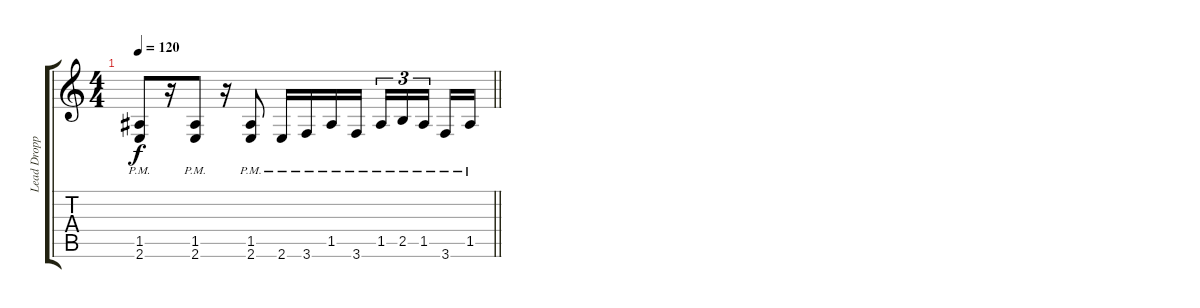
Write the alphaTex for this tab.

\track ("Lead Dropped D " "Lead Dropp") {instrument distortionguitar}
\staff {score tabs}
\tuning (E4 B3 G3 D3 A2 D2) {hide}
\ts (4 4)
\tempo 120
\clef g2
\barLineRight lightlight
\ks c
(1.5{pm} 2.6{pm}).8{dy f} r.16 (1.5{pm} 2.6{pm}).8 r.16 (1.5{pm} 2.6{pm}).8 2.6{pm}.16 3.6{pm}.16 1.5{pm}.16 3.6{pm}.16 1.5{pm}.16{tu (3 2)} 2.5{pm}.16{tu (3 2)} 1.5{pm}.16{tu (3 2) beam splitsecondary} 3.6{pm}.16 1.5{pm}.16
